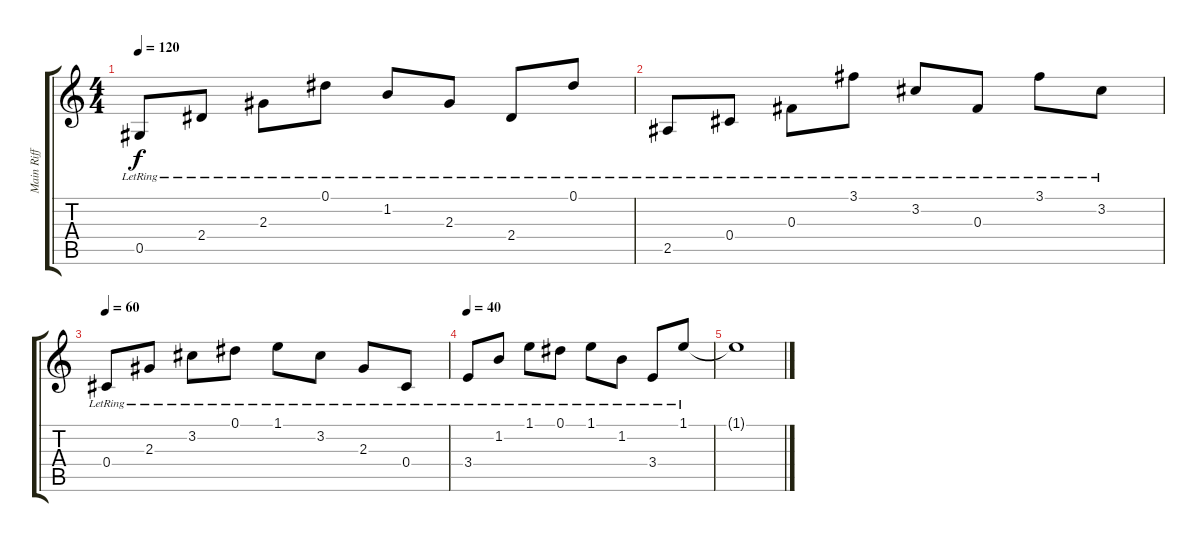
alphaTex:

\track ("Main Riff" "Main Riff") {instrument electricguitarjazz}
\staff {score tabs}
\tuning (Eb4 Bb3 Gb3 Db3 Ab2 Eb2) {hide}
\ts (4 4)
\tempo 120
\clef g2
\ks c
0.5{lr}.8{dy f} 2.4{lr}.8 2.3{lr}.8 0.1{lr}.8 1.2{lr}.8 2.3{lr}.8 2.4{lr}.8 0.1{lr}.8 |
2.5{lr}.8 0.4{lr}.8 0.3{lr}.8 3.1{lr}.8 3.2{lr}.8 0.3{lr}.8 3.1{lr}.8 3.2{lr}.8 |
\tempo 60
0.4{lr}.8 2.3{lr}.8 3.2{lr}.8 0.1{lr}.8 1.1{lr}.8 3.2{lr}.8 2.3{lr}.8 0.4{lr}.8 |
\tempo 40
3.4{lr}.8 1.2{lr}.8 1.1{lr}.8 0.1{lr}.8 1.1{lr}.8 1.2{lr}.8 3.4{lr}.8 1.1{lr}.8 |
1.1{t}.1
